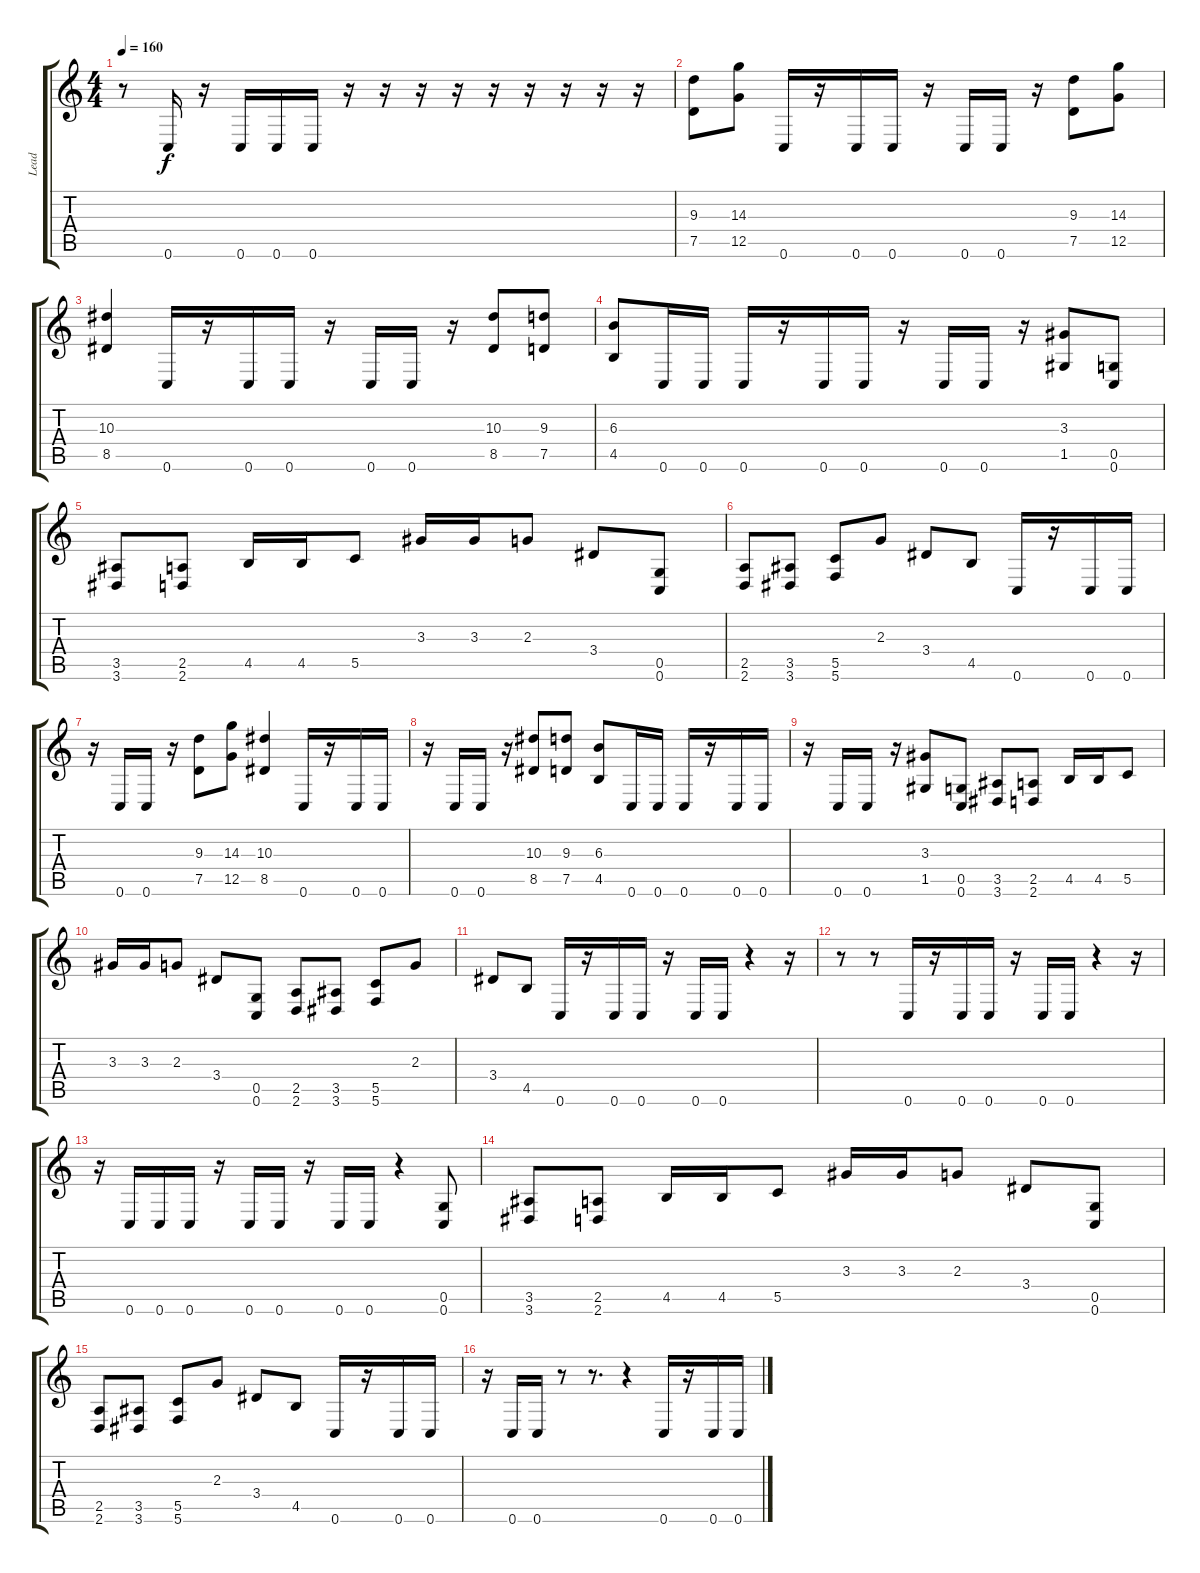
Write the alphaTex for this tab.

\track ("Lead" "Lead") {instrument distortionguitar}
\staff {score tabs}
\tuning (D4 A3 F3 C3 G2 C2) {hide}
\ts (4 4)
\tempo 160
\clef g2
\ks c
r.8{dy f} 0.6.16 r.16 0.6.16 0.6.16 0.6.16 r.16 r.16 r.16 r.16 r.16 r.16 r.16 r.16 r.16 |
(9.3 7.5).8 (14.3 12.5).8 0.6.16 r.16 0.6.16 0.6.16 r.16 0.6.16 0.6.16 r.16 (9.3 7.5).8 (14.3 12.5).8 |
(10.3 8.5).4 0.6.16 r.16 0.6.16 0.6.16 r.16 0.6.16 0.6.16 r.16 (10.3 8.5).8 (9.3 7.5).8 |
(6.3 4.5).8 0.6.16 0.6.16 0.6.16 r.16 0.6.16 0.6.16 r.16 0.6.16 0.6.16 r.16 (3.3 1.5).8 (0.5 0.6).8 |
(3.5 3.6).8 (2.5 2.6).8 4.5.16 4.5.16 5.5.8 3.3.16 3.3.16 2.3.8 3.4.8 (0.5 0.6).8 |
(2.5 2.6).8 (3.5 3.6).8 (5.5 5.6).8 2.3.8 3.4.8 4.5.8 0.6.16 r.16 0.6.16 0.6.16 |
r.16 0.6.16 0.6.16 r.16 (9.3 7.5).8 (14.3 12.5).8 (10.3 8.5).4 0.6.16 r.16 0.6.16 0.6.16 |
r.16 0.6.16 0.6.16 r.16 (10.3 8.5).8 (9.3 7.5).8 (6.3 4.5).8 0.6.16 0.6.16 0.6.16 r.16 0.6.16 0.6.16 |
r.16 0.6.16 0.6.16 r.16 (3.3 1.5).8 (0.5 0.6).8 (3.5 3.6).8 (2.5 2.6).8 4.5.16 4.5.16 5.5.8 |
3.3.16 3.3.16 2.3.8 3.4.8 (0.5 0.6).8 (2.5 2.6).8 (3.5 3.6).8 (5.5 5.6).8 2.3.8 |
3.4.8 4.5.8 0.6.16 r.16 0.6.16 0.6.16 r.16 0.6.16 0.6.16 r.4 r.16 |
r.8 r.8 0.6.16 r.16 0.6.16 0.6.16 r.16 0.6.16 0.6.16 r.4 r.16 |
r.16 0.6.16 0.6.16 0.6.16 r.16 0.6.16 0.6.16 r.16 0.6.16 0.6.16 r.4 (0.5 0.6).8 |
(3.5 3.6).8 (2.5 2.6).8 4.5.16 4.5.16 5.5.8 3.3.16 3.3.16 2.3.8 3.4.8 (0.5 0.6).8 |
(2.5 2.6).8 (3.5 3.6).8 (5.5 5.6).8 2.3.8 3.4.8 4.5.8 0.6.16 r.16 0.6.16 0.6.16 |
r.16 0.6.16 0.6.16 r.8 r.8{d} r.4 0.6.16 r.16 0.6.16 0.6.16
